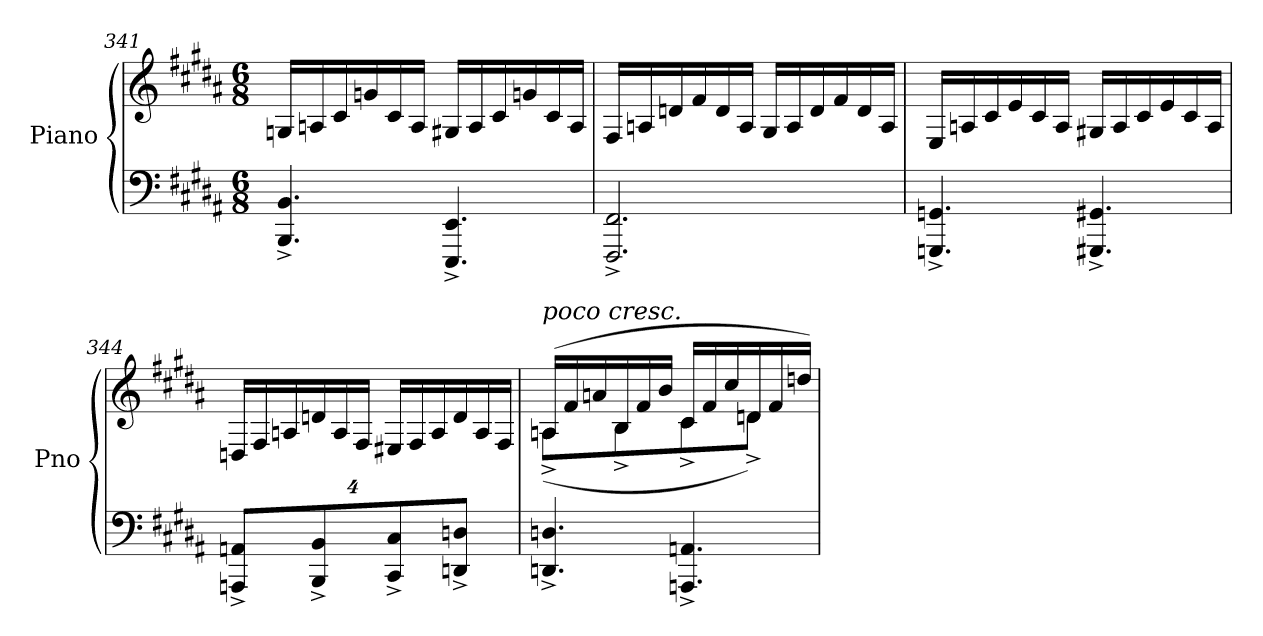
**kern	**kern
*part1	*part1
*staff2	*staff1
*I"Piano	*
*I'Pno	*
!!LO:LB:g=z
*clefF4	*clefG2
*k[f#c#g#d#a#]	*k[f#c#g#d#a#]
*M6/8	*M6/8
=341	=341
4.BBB/^ 4.BB/^	16Gn/LL
.	16An/
.	16c#/
.	16gn/
.	16c#/
.	16A/JJ
4.EEE/^ 4.EE/^	16G#X/LL
.	16A/
.	16c#/
.	16gn/
.	16c#/
.	16A/JJ
=342	=342
2.FFF#/^ 2.FF#/^	16F#/LL
.	16An/
.	16dn/
.	16f#/
.	16d/
.	16A/JJ
.	16G#/LL
.	16A/
.	16d/
.	16f#/
.	16d/
.	16A/JJ
=343	=343
4.GGGn/^ 4.GGn/^	16E/LL
.	16An/
.	16c#/
.	16e/
.	16c#/
.	16A/JJ
4.GGG#X/^ 4.GG#X/^	16G#X/LL
.	16A/
.	16c#/
.	16e/
.	16c#/
.	16A/JJ
!!LO:LB:g=z
=344	=344
*Xbrackettup	*
16%3AAAn/^ 16%3AAn/^L	16Dn/LL
.	16F#/
.	16An/
16%3BBB/^ 16%3BB/^	16dn/
.	16A/
.	16F#/JJ
16%3CC#/^ 16%3C#/^	16E#X/LL
.	16F#/
.	16A/
16%3DDn/^ 16%3Dn/^J	16d/
.	16A/
.	16F#/JJ
=345	=345
*	*^
*	*	*Xtuplet
!	!LO:TX:a:i:t=poco cresc.	!
4.DDn/^ 4.Dn/^	(16An/LL	(16%3A^\L
.	16f#/	.
.	16an/	.
.	16B/	16%3B^\
.	16f#/	.
.	16b/JJ	.
4.AAAn/^ 4.AAn/^	16c#/LL	16%3c#^\
.	16f#/	.
.	16cc#/	.
.	16dn/	16%3d^\J)
.	16f#/	.
.	16ddn/JJ)	.
*	*v	*v
=	=
*-	*-
